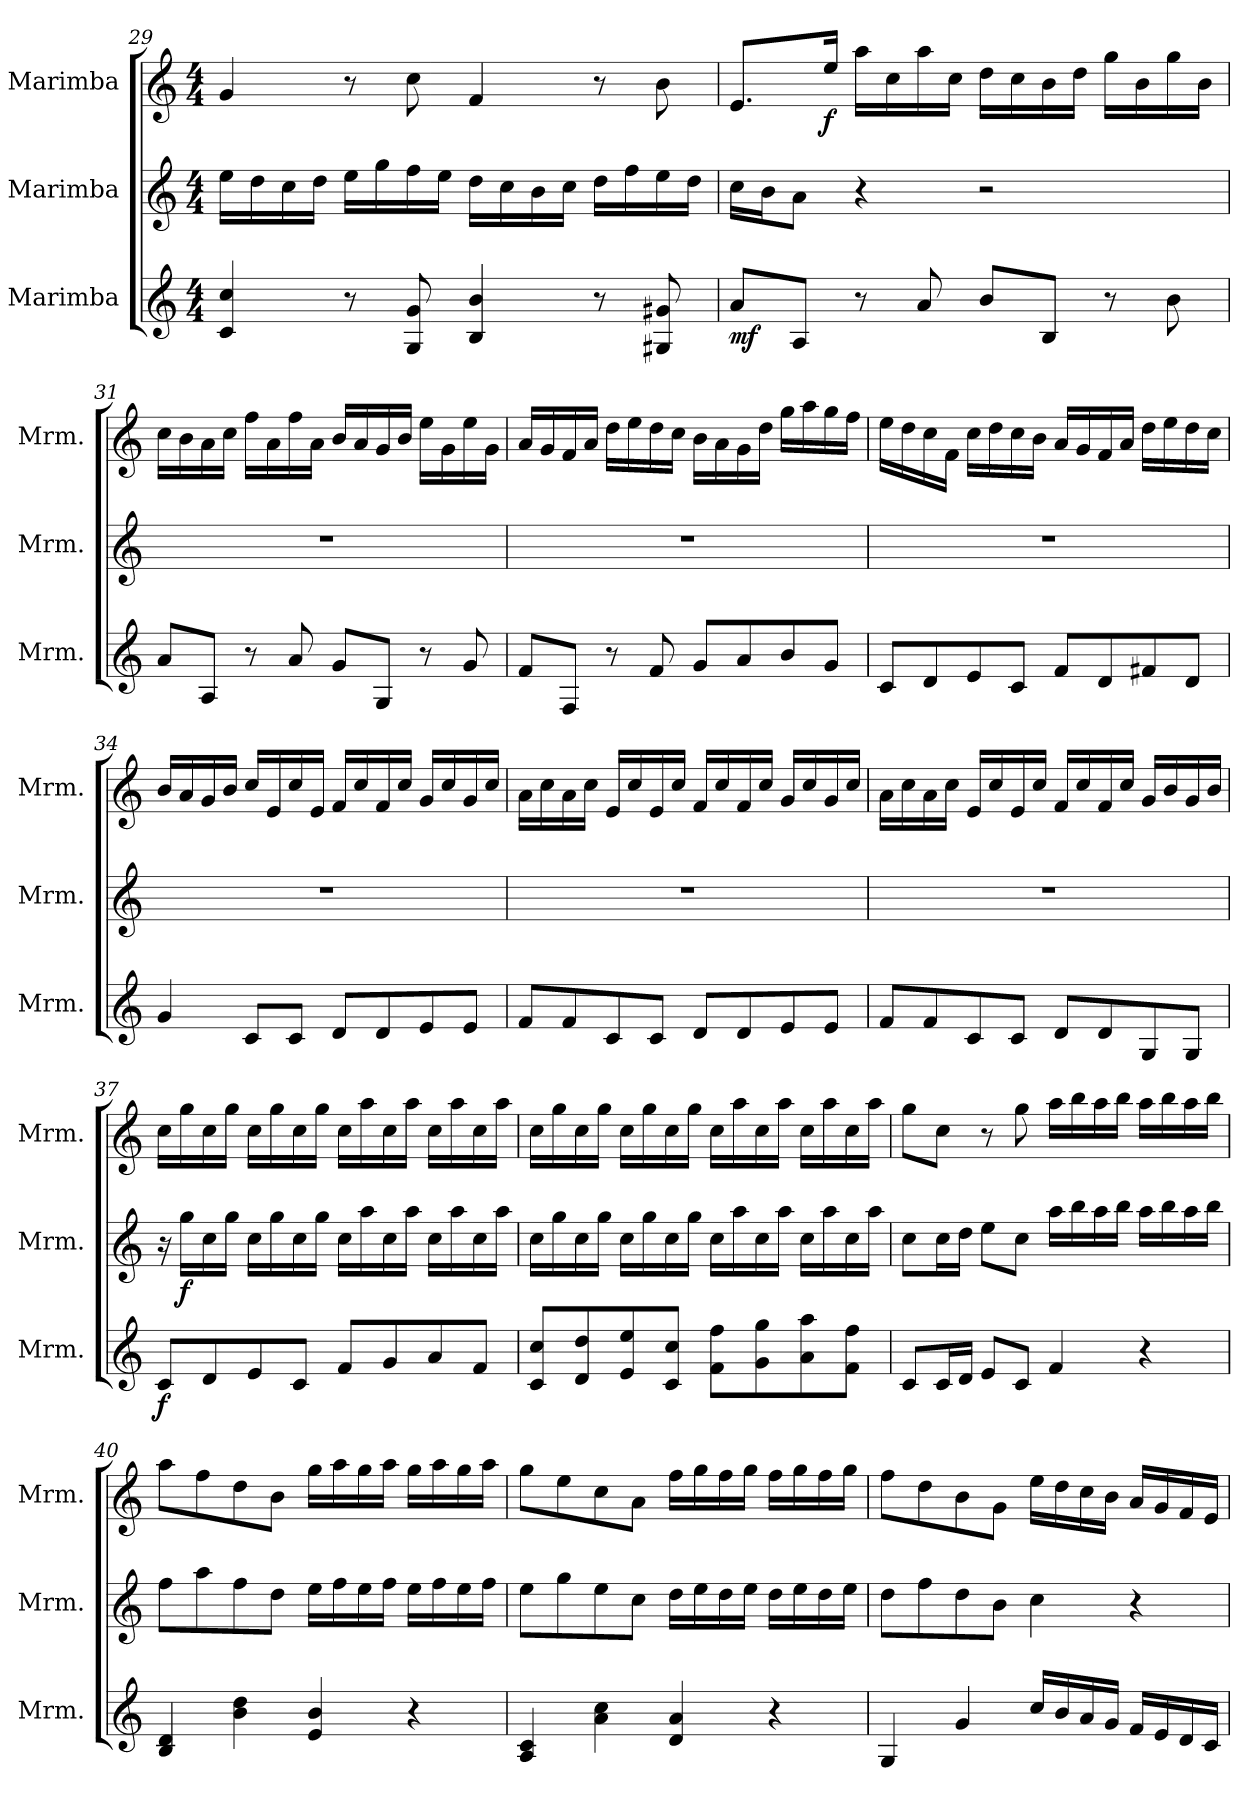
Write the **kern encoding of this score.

**kern	**dynam	**kern	**dynam	**kern	**dynam
*part3	*part3	*part2	*part2	*part1	*part1
*staff3	*staff3	*staff2	*staff2	*staff1	*staff1
*I"Marimba	*	*I"Marimba	*	*I"Marimba	*
*I'Mrm.	*	*I'Mrm.	*	*I'Mrm.	*
!!LO:LB:g=z
*clefG2	*	*clefG2	*	*clefG2	*
*k[]	*	*k[]	*	*k[]	*
*M4/4	*	*M4/4	*	*M4/4	*
=29	=29	=29	=29	=29	=29
4c/ 4cc/	.	16ee\LL	.	4g/	.
.	.	16dd\	.	.	.
.	.	16cc\	.	.	.
.	.	16dd\JJ	.	.	.
8r	.	16ee\LL	.	8r	.
.	.	16gg\	.	.	.
8G/ 8g/	.	16ff\	.	8cc\	.
.	.	16ee\JJ	.	.	.
4B/ 4b/	.	16dd\LL	.	4f/	.
.	.	16cc\	.	.	.
.	.	16b\	.	.	.
.	.	16cc\JJ	.	.	.
8r	.	16dd\LL	.	8r	.
.	.	16ff\	.	.	.
8G#X/ 8g#X/	.	16ee\	.	8b\	.
.	.	16dd\JJ	.	.	.
=30	=30	=30	=30	=30	=30
!	!LO:DY:b	!	!	!	!
8a/L	mf	16cc\LL	.	8.e/L	.
.	.	16b\J	.	.	.
8A/J	.	8a\J	.	.	.
!	!	!	!	!	!LO:DY:b
.	.	.	.	16ee/Jk	f
8r	.	4r	.	16aa\LL	.
.	.	.	.	16cc\	.
8a/	.	.	.	16aa\	.
.	.	.	.	16cc\JJ	.
8b/L	.	2r	.	16dd\LL	.
.	.	.	.	16cc\	.
8B/J	.	.	.	16b\	.
.	.	.	.	16dd\JJ	.
8r	.	.	.	16gg\LL	.
.	.	.	.	16b\	.
8b\	.	.	.	16gg\	.
.	.	.	.	16b\JJ	.
=31	=31	=31	=31	=31	=31
8a/L	.	1r	.	16cc\LL	.
.	.	.	.	16b\	.
8A/J	.	.	.	16a\	.
.	.	.	.	16cc\JJ	.
8r	.	.	.	16ff\LL	.
.	.	.	.	16a\	.
8a/	.	.	.	16ff\	.
.	.	.	.	16a\JJ	.
8g/L	.	.	.	16b/LL	.
.	.	.	.	16a/	.
8G/J	.	.	.	16g/	.
.	.	.	.	16b/JJ	.
8r	.	.	.	16ee\LL	.
.	.	.	.	16g\	.
8g/	.	.	.	16ee\	.
.	.	.	.	16g\JJ	.
!!LO:LB:g=z
=32	=32	=32	=32	=32	=32
8f/L	.	1r	.	16a/LL	.
.	.	.	.	16g/	.
8F/J	.	.	.	16f/	.
.	.	.	.	16a/JJ	.
8r	.	.	.	16dd\LL	.
.	.	.	.	16ee\	.
8f/	.	.	.	16dd\	.
.	.	.	.	16cc\JJ	.
8g/L	.	.	.	16b\LL	.
.	.	.	.	16a\	.
8a/	.	.	.	16g\	.
.	.	.	.	16dd\JJ	.
8b/	.	.	.	16gg\LL	.
.	.	.	.	16aa\	.
8g/J	.	.	.	16gg\	.
.	.	.	.	16ff\JJ	.
=33	=33	=33	=33	=33	=33
8c/L	.	1r	.	16ee\LL	.
.	.	.	.	16dd\	.
8d/	.	.	.	16cc\	.
.	.	.	.	16f\JJ	.
8e/	.	.	.	16cc\LL	.
.	.	.	.	16dd\	.
8c/J	.	.	.	16cc\	.
.	.	.	.	16b\JJ	.
8f/L	.	.	.	16a/LL	.
.	.	.	.	16g/	.
8d/	.	.	.	16f/	.
.	.	.	.	16a/JJ	.
8f#X/	.	.	.	16dd\LL	.
.	.	.	.	16ee\	.
8d/J	.	.	.	16dd\	.
.	.	.	.	16cc\JJ	.
=34	=34	=34	=34	=34	=34
4g/	.	1r	.	16b/LL	.
.	.	.	.	16a/	.
.	.	.	.	16g/	.
.	.	.	.	16b/JJ	.
8c/L	.	.	.	16cc/LL	.
.	.	.	.	16e/	.
8c/J	.	.	.	16cc/	.
.	.	.	.	16e/JJ	.
8d/L	.	.	.	16f/LL	.
.	.	.	.	16cc/	.
8d/	.	.	.	16f/	.
.	.	.	.	16cc/JJ	.
8e/	.	.	.	16g/LL	.
.	.	.	.	16cc/	.
8e/J	.	.	.	16g/	.
.	.	.	.	16cc/JJ	.
!!LO:LB:g=z
=35	=35	=35	=35	=35	=35
8f/L	.	1r	.	16a\LL	.
.	.	.	.	16cc\	.
8f/	.	.	.	16a\	.
.	.	.	.	16cc\JJ	.
8c/	.	.	.	16e/LL	.
.	.	.	.	16cc/	.
8c/J	.	.	.	16e/	.
.	.	.	.	16cc/JJ	.
8d/L	.	.	.	16f/LL	.
.	.	.	.	16cc/	.
8d/	.	.	.	16f/	.
.	.	.	.	16cc/JJ	.
8e/	.	.	.	16g/LL	.
.	.	.	.	16cc/	.
8e/J	.	.	.	16g/	.
.	.	.	.	16cc/JJ	.
=36	=36	=36	=36	=36	=36
8f/L	.	1r	.	16a\LL	.
.	.	.	.	16cc\	.
8f/	.	.	.	16a\	.
.	.	.	.	16cc\JJ	.
8c/	.	.	.	16e/LL	.
.	.	.	.	16cc/	.
8c/J	.	.	.	16e/	.
.	.	.	.	16cc/JJ	.
8d/L	.	.	.	16f/LL	.
.	.	.	.	16cc/	.
8d/	.	.	.	16f/	.
.	.	.	.	16cc/JJ	.
8G/	.	.	.	16g/LL	.
.	.	.	.	16b/	.
8G/J	.	.	.	16g/	.
.	.	.	.	16b/JJ	.
=37	=37	=37	=37	=37	=37
!	!LO:DY:b	!	!	!	!
8c/L	f	16r	.	16cc\LL	.
!	!	!	!LO:DY:b	!	!
.	.	16gg\LL	f	16gg\	.
8d/	.	16cc\	.	16cc\	.
.	.	16gg\JJ	.	16gg\JJ	.
8e/	.	16cc\LL	.	16cc\LL	.
.	.	16gg\	.	16gg\	.
8c/J	.	16cc\	.	16cc\	.
.	.	16gg\JJ	.	16gg\JJ	.
8f/L	.	16cc\LL	.	16cc\LL	.
.	.	16aa\	.	16aa\	.
8g/	.	16cc\	.	16cc\	.
.	.	16aa\JJ	.	16aa\JJ	.
8a/	.	16cc\LL	.	16cc\LL	.
.	.	16aa\	.	16aa\	.
8f/J	.	16cc\	.	16cc\	.
.	.	16aa\JJ	.	16aa\JJ	.
!!LO:PB:g=z
=38	=38	=38	=38	=38	=38
8c/ 8cc/L	.	16cc\LL	.	16cc\LL	.
.	.	16gg\	.	16gg\	.
8d/ 8dd/	.	16cc\	.	16cc\	.
.	.	16gg\JJ	.	16gg\JJ	.
8e/ 8ee/	.	16cc\LL	.	16cc\LL	.
.	.	16gg\	.	16gg\	.
8c/ 8cc/J	.	16cc\	.	16cc\	.
.	.	16gg\JJ	.	16gg\JJ	.
8f\ 8ff\L	.	16cc\LL	.	16cc\LL	.
.	.	16aa\	.	16aa\	.
8g\ 8gg\	.	16cc\	.	16cc\	.
.	.	16aa\JJ	.	16aa\JJ	.
8a\ 8aa\	.	16cc\LL	.	16cc\LL	.
.	.	16aa\	.	16aa\	.
8f\ 8ff\J	.	16cc\	.	16cc\	.
.	.	16aa\JJ	.	16aa\JJ	.
=39	=39	=39	=39	=39	=39
8c/L	.	8cc\L	.	8gg\L	.
16c/L	.	16cc\L	.	8cc\J	.
16d/JJ	.	16dd\JJ	.	.	.
8e/L	.	8ee\L	.	8r	.
8c/J	.	8cc\J	.	8gg\	.
4f/	.	16aa\LL	.	16aa\LL	.
.	.	16bb\	.	16bb\	.
.	.	16aa\	.	16aa\	.
.	.	16bb\JJ	.	16bb\JJ	.
4r	.	16aa\LL	.	16aa\LL	.
.	.	16bb\	.	16bb\	.
.	.	16aa\	.	16aa\	.
.	.	16bb\JJ	.	16bb\JJ	.
=40	=40	=40	=40	=40	=40
4B/ 4d/	.	8ff\L	.	8aa\L	.
.	.	8aa\	.	8ff\	.
4b\ 4dd\	.	8ff\	.	8dd\	.
.	.	8dd\J	.	8b\J	.
4e/ 4b/	.	16ee\LL	.	16gg\LL	.
.	.	16ff\	.	16aa\	.
.	.	16ee\	.	16gg\	.
.	.	16ff\JJ	.	16aa\JJ	.
4r	.	16ee\LL	.	16gg\LL	.
.	.	16ff\	.	16aa\	.
.	.	16ee\	.	16gg\	.
.	.	16ff\JJ	.	16aa\JJ	.
!!LO:LB:g=z
=41	=41	=41	=41	=41	=41
4A/ 4c/	.	8ee\L	.	8gg\L	.
.	.	8gg\	.	8ee\	.
4a\ 4cc\	.	8ee\	.	8cc\	.
.	.	8cc\J	.	8a\J	.
4d/ 4a/	.	16dd\LL	.	16ff\LL	.
.	.	16ee\	.	16gg\	.
.	.	16dd\	.	16ff\	.
.	.	16ee\JJ	.	16gg\JJ	.
4r	.	16dd\LL	.	16ff\LL	.
.	.	16ee\	.	16gg\	.
.	.	16dd\	.	16ff\	.
.	.	16ee\JJ	.	16gg\JJ	.
=42	=42	=42	=42	=42	=42
4G/	.	8dd\L	.	8ff\L	.
.	.	8ff\	.	8dd\	.
4g/	.	8dd\	.	8b\	.
.	.	8b\J	.	8g\J	.
16cc/LL	.	4cc\	.	16ee\LL	.
16b/	.	.	.	16dd\	.
16a/	.	.	.	16cc\	.
16g/JJ	.	.	.	16b\JJ	.
16f/LL	.	4r	.	16a/LL	.
16e/	.	.	.	16g/	.
16d/	.	.	.	16f/	.
16c/JJ	.	.	.	16e/JJ	.
=	=	=	=	=	=
*-	*-	*-	*-	*-	*-
